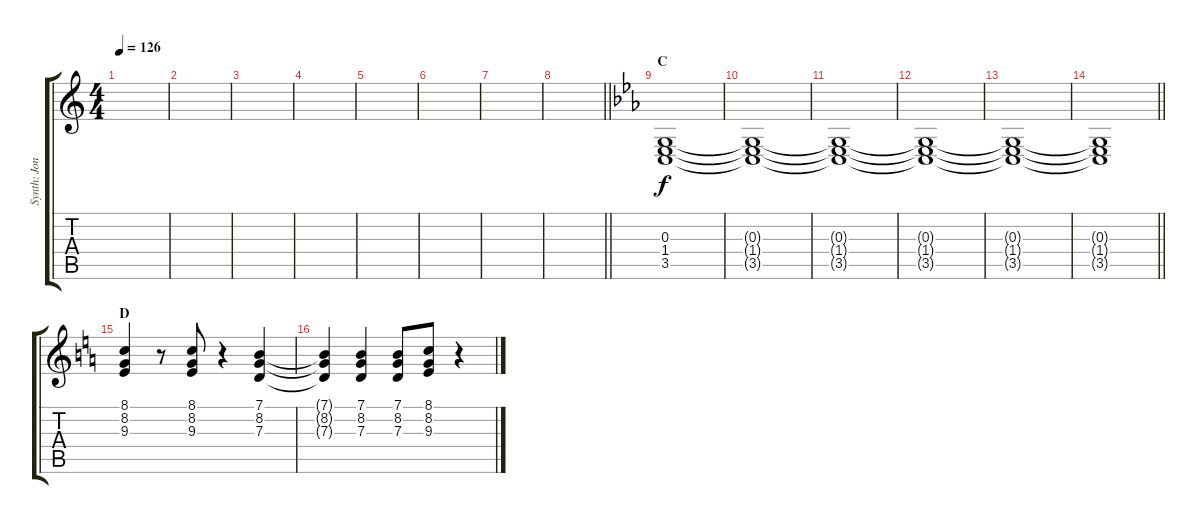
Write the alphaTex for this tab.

\track ("Synth: Jon" "Synth: Jon") {instrument synthstrings1}
\staff {score tabs}
\tuning (E4 B3 G3 D3 A2 E2) {hide}
\ts (4 4)
\tempo 126
\clef g2
\ks c
|
|
|
|
|
|
|
\barLineRight lightlight
|
\section ("" "C")
\ks eb
(0.3 1.4 3.5).1 |
(0.3{t} 1.4{t} 3.5{t}).1 |
(0.3{t} 1.4{t} 3.5{t}).1 |
(0.3{t} 1.4{t} 3.5{t}).1 |
(0.3{t} 1.4{t} 3.5{t}).1 |
\barLineRight lightlight
(0.3{t} 1.4{t} 3.5{t}).1 |
\section ("" "D")
\ks c
(8.1 8.2 9.3).4 r.8 (8.1 8.2 9.3).8 r.4 (7.1 8.2 7.3).4 |
(7.1{t} 8.2{t} 7.3{t}).4 (7.1 8.2 7.3).4 (7.1 8.2 7.3).8 (8.1 8.2 9.3).8 r.4
